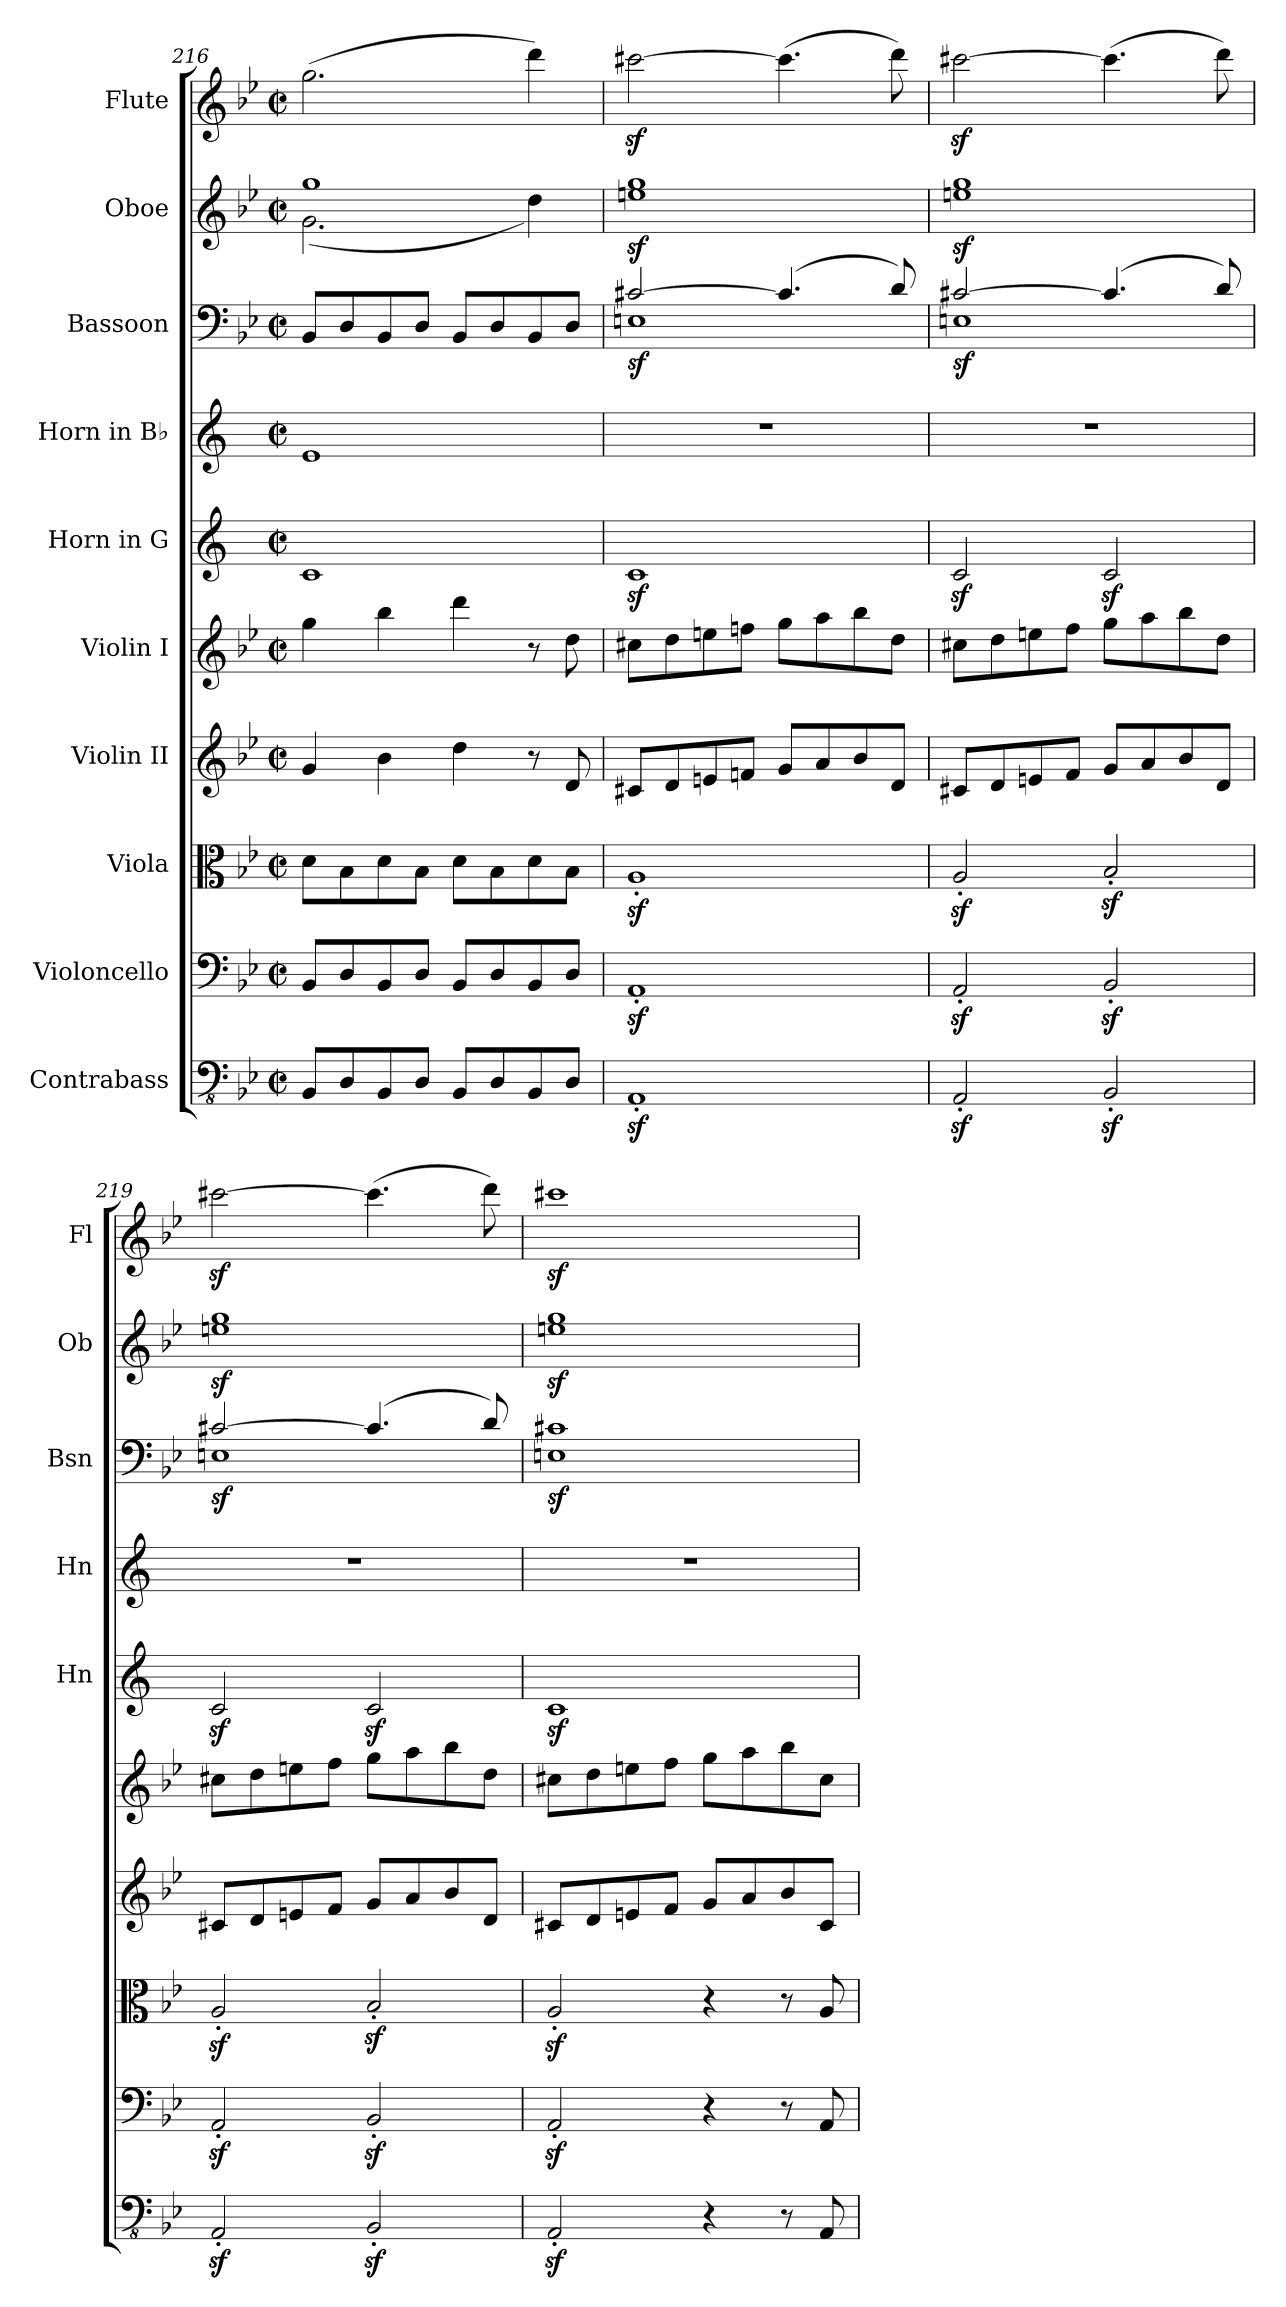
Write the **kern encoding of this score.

**kern	**kern	**kern	**kern	**kern	**kern	**kern	**kern	**dynam	**kern	**kern
*part10	*part9	*part8	*part7	*part6	*part5	*part4	*part3	*part3	*part2	*part1
*staff10	*staff9	*staff8	*staff7	*staff6	*staff5	*staff4	*staff3	*staff3	*staff2	*staff1
*I"Contrabass	*I"Violoncello	*I"Viola	*I"Violin II	*I"Violin I	*I"Horn in G	*I"Horn in B♭	*I"Bassoon	*	*I"Oboe	*I"Flute
*	*	*	*	*	*I'Hn	*I'Hn	*I'Bsn	*	*I'Ob	*I'Fl
*clefFv4	*clefF4	*clefC3	*clefG2	*clefG2	*clefG2	*clefG2	*clefF4	*	*clefG2	*clefG2
*	*	*	*	*	*ITrd3c5	*ITrd1c2	*	*	*	*
*k[b-e-]	*k[b-e-]	*k[b-e-]	*k[b-e-]	*k[b-e-]	*k[f#]	*k[b-e-]	*k[b-e-]	*	*k[b-e-]	*k[b-e-]
*M2/2	*M2/2	*M2/2	*M2/2	*M2/2	*M2/2	*M2/2	*M2/2	*	*M2/2	*M2/2
*met(c|)	*met(c|)	*met(c|)	*met(c|)	*met(c|)	*met(c|)	*met(c|)	*met(c|)	*	*met(c|)	*met(c|)
=216	=216	=216	=216	=216	=216	=216	=216	=216	=216	=216
*	*	*	*	*	*	*	*	*	*^	*
8BBB-/L	8BB-/L	8d\L	4g/	4gg\	1G	1d	8BB-/L	.	1gg	(2.g\	(2.gg\
8DD/	8D/	8B-\	.	.	.	.	8D/	.	.	.	.
8BBB-/	8BB-/	8d\	4b-\	4bb-\	.	.	8BB-/	.	.	.	.
8DD/J	8D/J	8B-\J	.	.	.	.	8D/J	.	.	.	.
8BBB-/L	8BB-/L	8d\L	4dd\	4ddd\	.	.	8BB-/L	.	.	.	.
8DD/	8D/	8B-\	.	.	.	.	8D/	.	.	.	.
8BBB-/	8BB-/	8d\	8r	8r	.	.	8BB-/	.	.	4dd\)	4ddd\)
8DD/J	8D/J	8B-\J	8d/	8dd\	.	.	8D/J	.	.	.	.
*	*	*	*	*	*	*	*	*	*v	*v	*
=217	=217	=217	=217	=217	=217	=217	=217	=217	=217	=217
*	*	*	*	*	*	*	*^	*	*	*
!	!	!	!	!	!	!	!	!	!LO:DY:b	!	!
1AAAz<'	1AAz<'	1Az<'	8c#X/L	8cc#X\L	1Gz<	1r	[2c#X/	1En	sf	1eenz< 1ggz<	[2ccc#Xz<\
.	.	.	8d/	8dd\	.	.	.	.	.	.	.
.	.	.	8en/	8een\	.	.	.	.	.	.	.
.	.	.	8fn/J	8ffn\J	.	.	.	.	.	.	.
.	.	.	8g/L	8gg\L	.	.	(4.c#/]	.	.	.	(4.ccc#\]
.	.	.	8a/	8aa\	.	.	.	.	.	.	.
.	.	.	8b-/	8bb-\	.	.	.	.	.	.	.
.	.	.	8d/J	8dd\J	.	.	8d/)	.	.	.	8ddd\)
=218	=218	=218	=218	=218	=218	=218	=218	=218	=218	=218	=218
!	!	!	!	!	!	!	!	!	!LO:DY:b	!	!
2AAAz<'/	2AAz<'/	2Az<'/	8c#X/L	8cc#X\L	2Gz</	1r	[2c#X/	1En	sf	1eenz< 1ggz<	[2ccc#Xz<\
.	.	.	8d/	8dd\	.	.	.	.	.	.	.
.	.	.	8en/	8een\	.	.	.	.	.	.	.
.	.	.	8f/J	8ff\J	.	.	.	.	.	.	.
2BBB-z<'/	2BB-z<'/	2B-z<'/	8g/L	8gg\L	2Gz</	.	(4.c#/]	.	.	.	(4.ccc#\]
.	.	.	8a/	8aa\	.	.	.	.	.	.	.
.	.	.	8b-/	8bb-\	.	.	.	.	.	.	.
.	.	.	8d/J	8dd\J	.	.	8d/)	.	.	.	8ddd\)
=219	=219	=219	=219	=219	=219	=219	=219	=219	=219	=219	=219
!	!	!	!	!	!	!	!	!	!LO:DY:b	!	!
2AAAz<'/	2AAz<'/	2Az<'/	8c#X/L	8cc#X\L	2Gz</	1r	[2c#X/	1En	sf	1eenz< 1ggz<	[2ccc#Xz<\
.	.	.	8d/	8dd\	.	.	.	.	.	.	.
.	.	.	8en/	8een\	.	.	.	.	.	.	.
.	.	.	8f/J	8ff\J	.	.	.	.	.	.	.
2BBB-z<'/	2BB-z<'/	2B-z<'/	8g/L	8gg\L	2Gz</	.	(4.c#/]	.	.	.	(4.ccc#\]
.	.	.	8a/	8aa\	.	.	.	.	.	.	.
.	.	.	8b-/	8bb-\	.	.	.	.	.	.	.
.	.	.	8d/J	8dd\J	.	.	8d/)	.	.	.	8ddd\)
=220	=220	=220	=220	=220	=220	=220	=220	=220	=220	=220	=220
!	!	!	!	!	!	!	!	!	!LO:DY:b	!	!
2AAAz<'/	2AAz<'/	2Az<'/	8c#X/L	8cc#X\L	1Gz<	1r	1c#X	1En	sf	1eenz< 1ggz<	1ccc#Xz<
.	.	.	8d/	8dd\	.	.	.	.	.	.	.
.	.	.	8en/	8een\	.	.	.	.	.	.	.
.	.	.	8f/J	8ff\J	.	.	.	.	.	.	.
4r	4r	4r	8g/L	8gg\L	.	.	.	.	.	.	.
.	.	.	8a/	8aa\	.	.	.	.	.	.	.
8r	8r	8r	8b-/	8bb-\	.	.	.	.	.	.	.
8AAA/	8AA/	8A/	8c#/J	8cc#\J	.	.	.	.	.	.	.
*	*	*	*	*	*	*	*v	*v	*	*	*
=	=	=	=	=	=	=	=	=	=	=
*-	*-	*-	*-	*-	*-	*-	*-	*-	*-	*-
